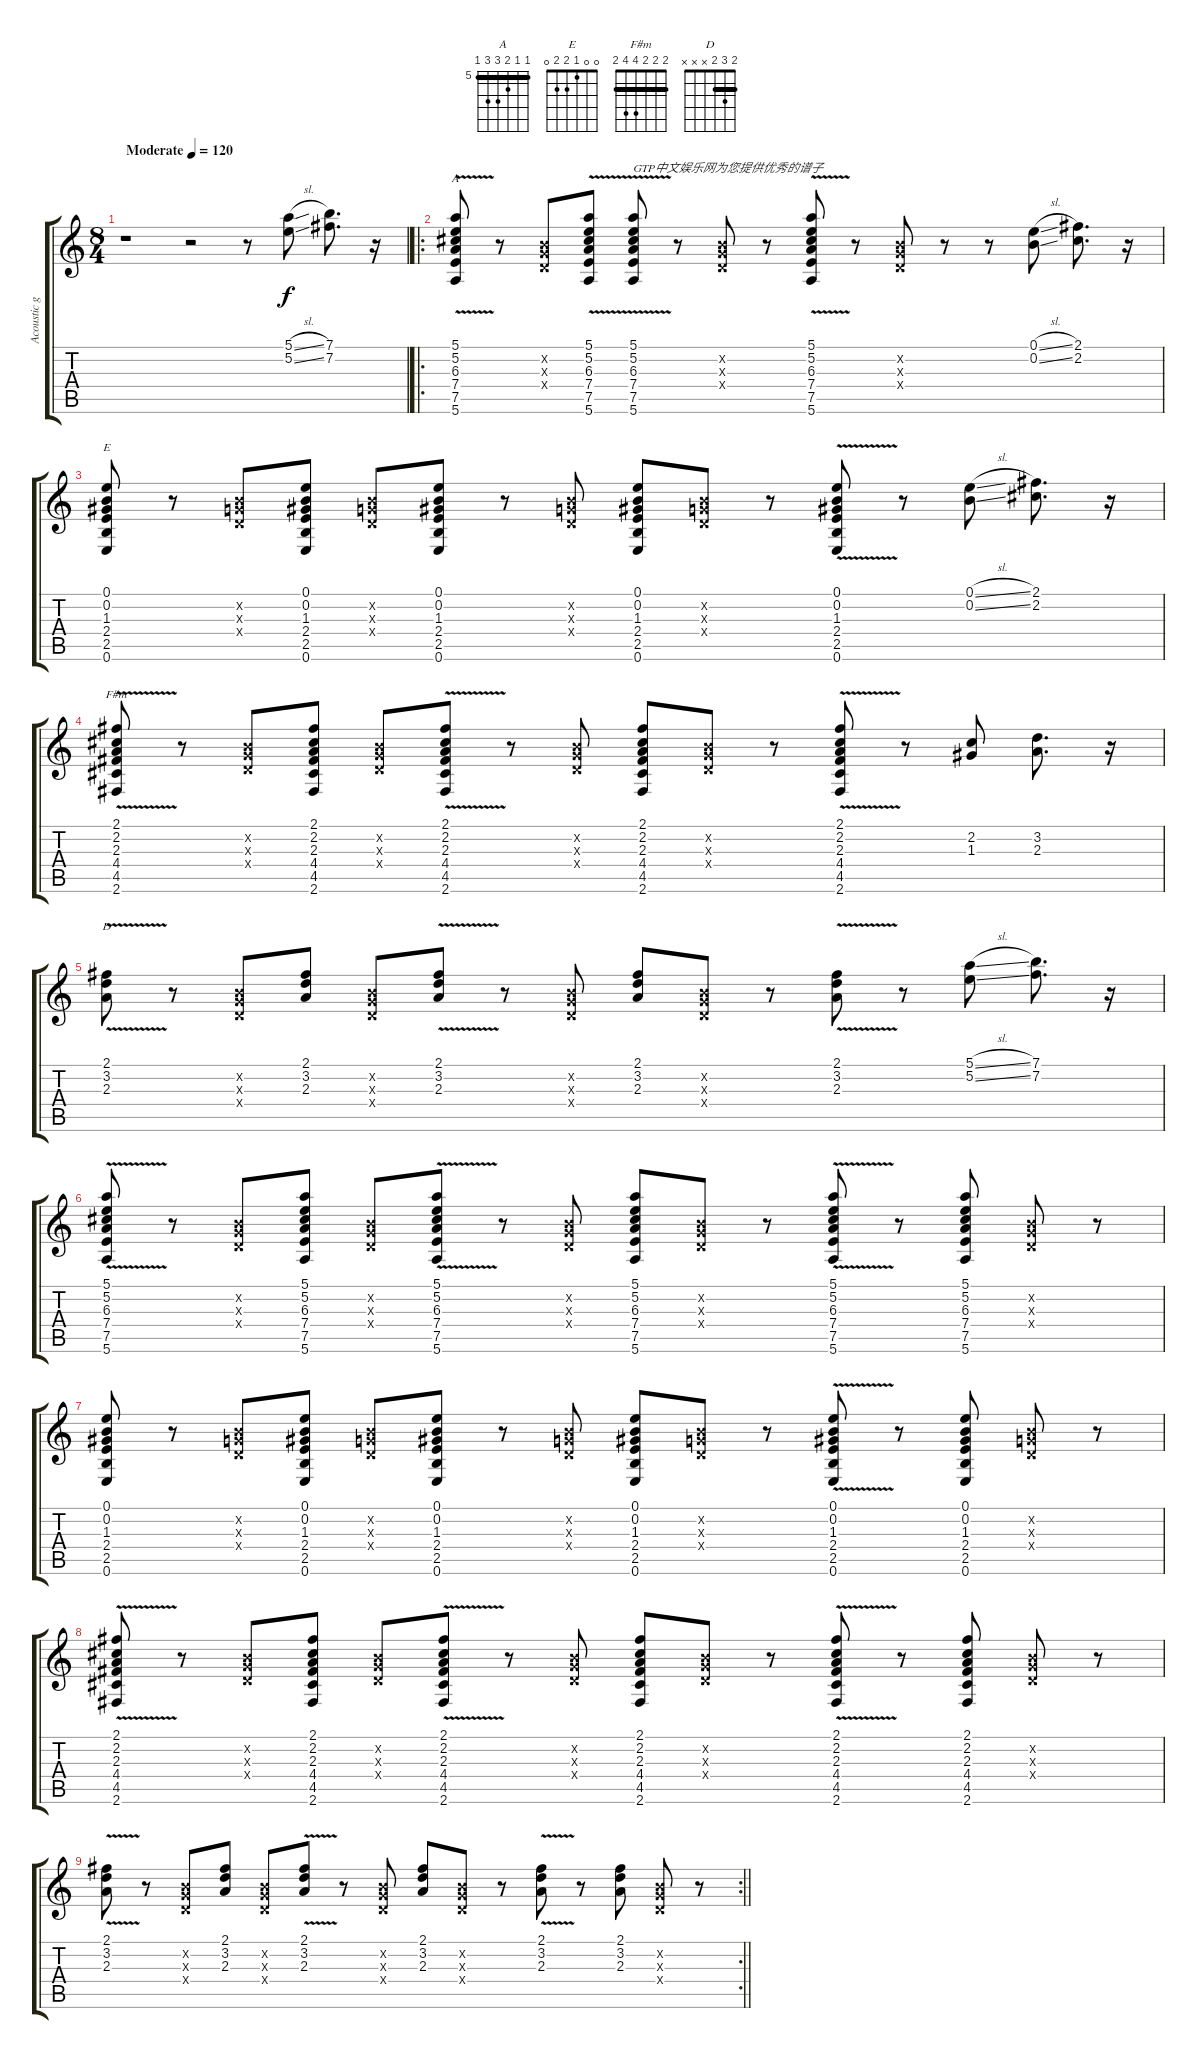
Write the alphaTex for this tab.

\track ("Acoustic guitar" "Acoustic g") {instrument acousticguitarsteel}
\staff {score tabs}
\tuning (E4 B3 G3 D3 A2 E2) {hide}
\chord ("A" 5 5 6 7 7 5) {firstfret 5 barre 5}
\chord ("E" 0 0 1 2 2 0)
\chord ("F#m" 2 2 2 4 4 2) {barre 2}
\chord ("D" 2 3 2 x x x) {barre 2}
\ts (8 4)
\tempo (120 "Moderate")
\clef g2
\ks c
r.1{dy f instrument acousticguitarsteel} r.2 r.8 (5.1{sl} 5.2{ss}).8 (7.1 7.2).8{d} r.16 |
\ro
(5.1{v} 5.2 6.3 7.4 7.5 5.6).8{ch "A"} r.8 (0.2{x} 0.3{x} 0.4{x}).8 (5.1{v} 5.2 6.3 7.4 7.5 5.6).8 (5.1{v} 5.2 6.3 7.4 7.5 5.6).8{txt "GTP中文娱乐网为您提供优秀的谱子"} r.8 (0.2{x} 0.3{x} 0.4{x}).8 r.8 (5.1{v} 5.2 6.3 7.4 7.5 5.6).8 r.8 (0.2{x} 0.3{x} 0.4{x}).8 r.8 r.8 (0.1{sl} 0.2{ss}).8 (2.1 2.2).8{d} r.16 |
(0.1 0.2 1.3 2.4 2.5 0.6).8{ch "E"} r.8 (0.2{x} 0.3{x} 0.4{x}).8 (0.1 0.2 1.3 2.4 2.5 0.6).8 (0.2{x} 0.3{x} 0.4{x}).8 (0.1 0.2 1.3 2.4 2.5 0.6).8 r.8 (0.2{x} 0.3{x} 0.4{x}).8 (0.1 0.2 1.3 2.4 2.5 0.6).8 (0.2{x} 0.3{x} 0.4{x}).8 r.8 (0.1{v} 0.2 1.3 2.4 2.5 0.6).8 r.8 (0.1{sl} 0.2{ss}).8 (2.1 2.2).8{d} r.16 |
(2.1{v} 2.2 2.3 4.4 4.5 2.6).8{ch "F#m"} r.8 (0.2{x} 0.3{x} 0.4{x}).8 (2.1 2.2 2.3 4.4 4.5 2.6).8 (0.2{x} 0.3{x} 0.4{x}).8 (2.1{v} 2.2 2.3 4.4 4.5 2.6).8 r.8 (0.2{x} 0.3{x} 0.4{x}).8 (2.1 2.2 2.3 4.4 4.5 2.6).8 (0.2{x} 0.3{x} 0.4{x}).8 r.8 (2.1{v} 2.2 2.3 4.4 4.5 2.6).8 r.8 (2.2 1.3).8 (3.2 2.3).8{d} r.16 |
(2.1{v} 3.2 2.3).8{ch "D"} r.8 (0.2{x} 0.3{x} 0.4{x}).8 (2.1 3.2 2.3).8 (0.2{x} 0.3{x} 0.4{x}).8 (2.1{v} 3.2 2.3).8 r.8 (0.2{x} 0.3{x} 0.4{x}).8 (2.1 3.2 2.3).8 (0.2{x} 0.3{x} 0.4{x}).8 r.8 (2.1{v} 3.2 2.3).8 r.8 (5.1{sl} 5.2{ss}).8 (7.1 7.2).8{d} r.16 |
(5.1{v} 5.2 6.3 7.4 7.5 5.6).8 r.8 (0.2{x} 0.3{x} 0.4{x}).8 (5.1 5.2 6.3 7.4 7.5 5.6).8 (0.2{x} 0.3{x} 0.4{x}).8 (5.1{v} 5.2 6.3 7.4 7.5 5.6).8 r.8 (0.2{x} 0.3{x} 0.4{x}).8 (5.1 5.2 6.3 7.4 7.5 5.6).8 (0.2{x} 0.3{x} 0.4{x}).8 r.8 (5.1{v} 5.2 6.3 7.4 7.5 5.6).8 r.8 (5.1 5.2 6.3 7.4 7.5 5.6).8 (0.2{x} 0.3{x} 0.4{x}).8 r.8 |
(0.1 0.2 1.3 2.4 2.5 0.6).8 r.8 (0.2{x} 0.3{x} 0.4{x}).8 (0.1 0.2 1.3 2.4 2.5 0.6).8 (0.2{x} 0.3{x} 0.4{x}).8 (0.1 0.2 1.3 2.4 2.5 0.6).8 r.8 (0.2{x} 0.3{x} 0.4{x}).8 (0.1 0.2 1.3 2.4 2.5 0.6).8 (0.2{x} 0.3{x} 0.4{x}).8 r.8 (0.1{v} 0.2 1.3 2.4 2.5 0.6).8 r.8 (0.1 0.2 1.3 2.4 2.5 0.6).8 (0.2{x} 0.3{x} 0.4{x}).8 r.8 |
(2.1{v} 2.2 2.3 4.4 4.5 2.6).8 r.8 (0.2{x} 0.3{x} 0.4{x}).8 (2.1 2.2 2.3 4.4 4.5 2.6).8 (0.2{x} 0.3{x} 0.4{x}).8 (2.1{v} 2.2 2.3 4.4 4.5 2.6).8 r.8 (0.2{x} 0.3{x} 0.4{x}).8 (2.1 2.2 2.3 4.4 4.5 2.6).8 (0.2{x} 0.3{x} 0.4{x}).8 r.8 (2.1{v} 2.2 2.3 4.4 4.5 2.6).8 r.8 (2.1 2.2 2.3 4.4 4.5 2.6).8 (0.2{x} 0.3{x} 0.4{x}).8 r.8 |
\rc 2
\barLineRight lightlight
(2.1{v} 3.2 2.3).8 r.8 (0.2{x} 0.3{x} 0.4{x}).8 (2.1 3.2 2.3).8 (0.2{x} 0.3{x} 0.4{x}).8 (2.1{v} 3.2 2.3).8 r.8 (0.2{x} 0.3{x} 0.4{x}).8 (2.1 3.2 2.3).8 (0.2{x} 0.3{x} 0.4{x}).8 r.8 (2.1{v} 3.2 2.3).8 r.8 (2.1 3.2 2.3).8 (0.2{x} 0.3{x} 0.4{x}).8 r.8
